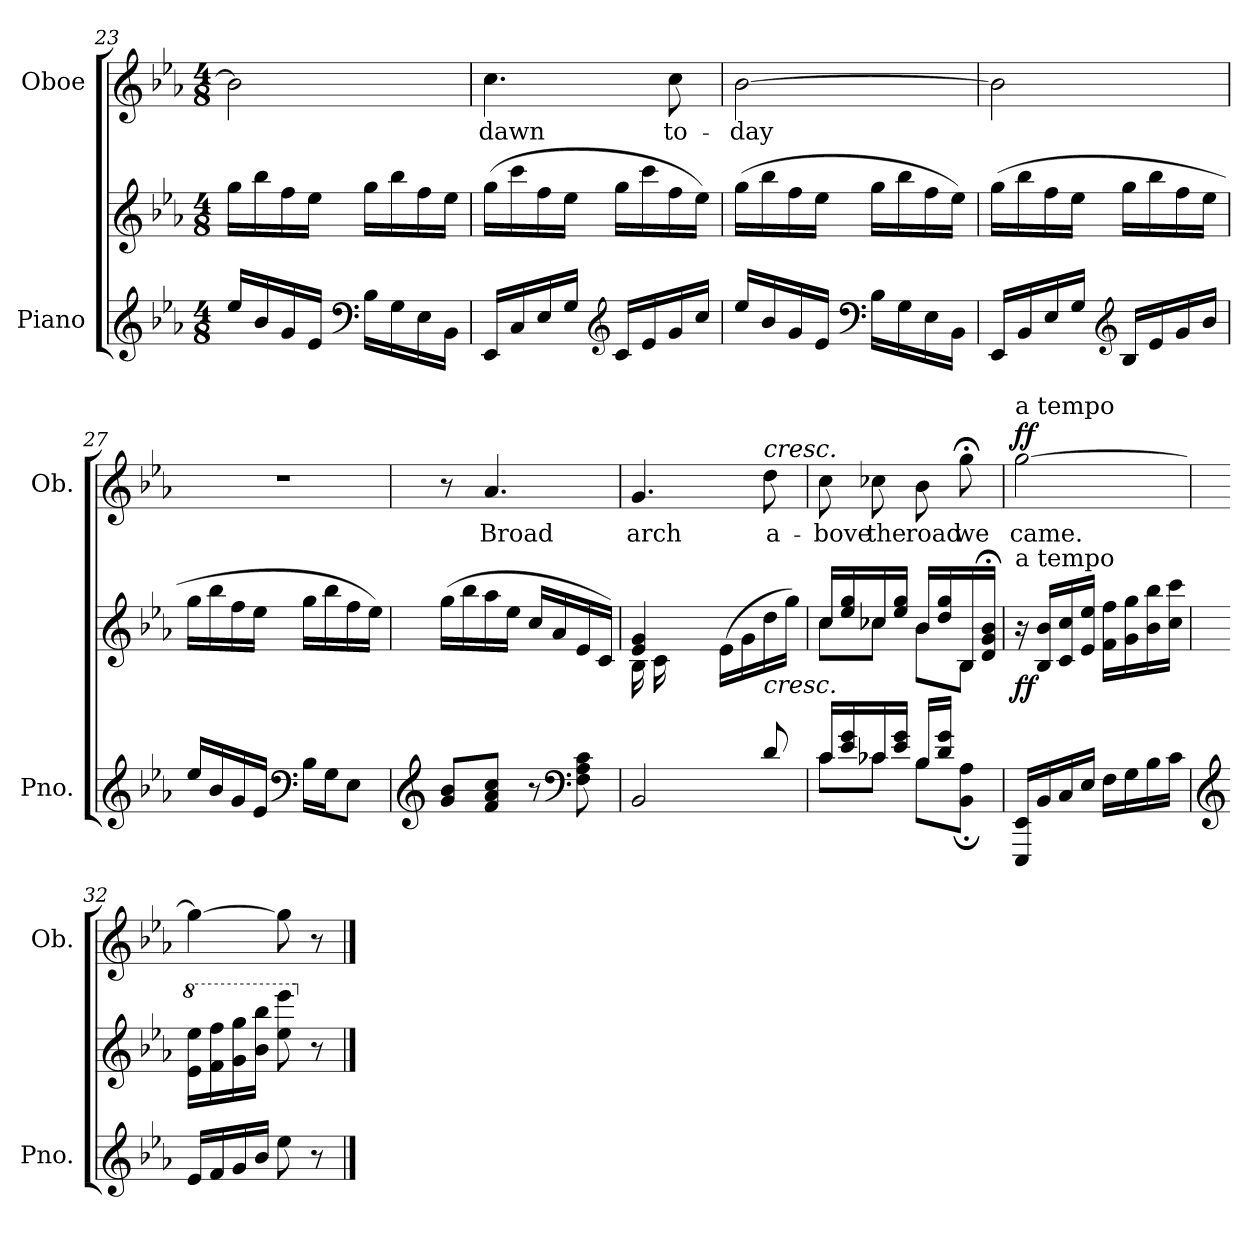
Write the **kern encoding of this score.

**kern	**kern	**dynam	**kern	**text	**dynam
*part2	*part2	*part2	*part1	*part1	*part1
*staff3	*staff2	*staff2/3	*staff1	*staff1	*staff1
*I"Piano	*	*	*I"Oboe	*	*
*I'Pno.	*	*	*I'Ob.	*	*
*clefG2	*clefG2	*	*clefG2	*	*
*k[b-e-a-]	*k[b-e-a-]	*	*k[b-e-a-]	*	*
*M4/8	*M4/8	*	*M4/8	*	*
=23	=23	=23	=23	=23	=23
16ee-/LL	16gg\LL	.	2b-\]	.	.
16b-/	16bb-\	.	.	.	.
16g/	16ff\	.	.	.	.
16e-/JJ	16ee-\JJ	.	.	.	.
*clefF4	*	*	*	*	*
16B-\LL	16gg\LL	.	.	.	.
16G\	16bb-\	.	.	.	.
16E-\	16ff\	.	.	.	.
16BB-\JJ	16ee-\JJ	.	.	.	.
=24	=24	=24	=24	=24	=24
!	!	!	!	!LO:LY:b	!
16EE-/LL	(16gg\LL	.	4.cc\	dawn	.
16C/	16ccc\	.	.	.	.
16E-/	16ff\	.	.	.	.
16G/JJ	16ee-\JJ	.	.	.	.
*clefG2	*	*	*	*	*
16c/LL	16gg\LL	.	.	.	.
16e-/	16ccc\	.	.	.	.
!	!	!	!	!LO:LY:b	!
16g/	16ff\	.	8cc\	to-	.
16cc/JJ	16ee-\JJ)	.	.	.	.
!!LO:PB:g=z
=25	=25	=25	=25	=25	=25
!	!	!	!	!LO:LY:b	!
16ee-/LL	(16gg\LL	.	[2b-\	-day	.
16b-/	16bb-\	.	.	.	.
16g/	16ff\	.	.	.	.
16e-/JJ	16ee-\JJ	.	.	.	.
*clefF4	*	*	*	*	*
16B-\LL	16gg\LL	.	.	.	.
16G\	16bb-\	.	.	.	.
16E-\	16ff\	.	.	.	.
16BB-\JJ	16ee-\JJ)	.	.	.	.
=26	=26	=26	=26	=26	=26
16EE-/LL	(16gg\LL	.	2b-\]	.	.
16BB-/	16bb-\	.	.	.	.
16E-/	16ff\	.	.	.	.
16G/JJ	16ee-\JJ	.	.	.	.
*clefG2	*	*	*	*	*
16B-/LL	16gg\LL	.	.	.	.
16e-/	16bb-\	.	.	.	.
16g/	16ff\	.	.	.	.
16b-/JJ	16ee-\JJ	.	.	.	.
=27	=27	=27	=27	=27	=27
16ee-/LL	16gg\LL	.	2r	.	.
16b-/	16bb-\	.	.	.	.
16g/	16ff\	.	.	.	.
16e-/JJ	16ee-\JJ	.	.	.	.
*clefF4	*	*	*	*	*
16B-\LL	16gg\LL	.	.	.	.
16G\J	16bb-\	.	.	.	.
8E-\J	16ff\	.	.	.	.
.	16ee-\JJ)	.	.	.	.
=28	=28	=28	=28	=28	=28
*clefG2	*	*	*	*	*
8g/ 8b-/L	(16gg\LL	.	8r	.	.
.	16bb-\	.	.	.	.
!	!	!	!	!LO:LY:b	!
8f/ 8a-/ 8cc/J	16aa-\	.	4.a-/	Broad	.
.	16ee-\JJ	.	.	.	.
8r	16cc/LL	.	.	.	.
.	16a-/	.	.	.	.
*clefF4	*	*	*	*	*
8F\ 8A-\ 8c\	16e-/	.	.	.	.
.	16c/JJ)	.	.	.	.
!!LO:LB:g=z
=29	=29	=29	=29	=29	=29
*^	*^	*	*	*	*
!	!	!	!	!	!	!LO:LY:b	!
8ryy	2BB-/	4e-/ 4g/	(16B-\LL	.	4.g/	arch	.
.	.	.	16c\	.	.	.	.
16G/	.	.	4.ryy	.	.	.	.
16B-/JJ)	.	.	.	.	.	.	.
8ryy	.	(16e-\LL	.	.	.	.	.
.	.	16g\	.	.	.	.	.
!	!	!	!	!	!LO:TX:a:i:t=cresc.	!	!
!	!	!LO:TX:b:i:t=cresc.	!	!	!	!	!
!	!	!	!	!	!	!LO:LY:b	!
8d/	.	16dd\	.	.	8dd\	a-	.
.	.	16gg\JJ)	.	.	.	.	.
=30	=30	=30	=30	=30	=30	=30	=30
!	!	!	!	!	!	!LO:LY:b	!
16c/LL	8c\L	16cc/LL	8cc\L	.	8cc\	-bove	.
16e-/ 16g/	.	16ee-/ 16gg/	.	.	.	.	.
!	!	!	!	!	!	!LO:LY:b	!
16c-X/	8c-\J	16cc-X/	8cc-\J	.	8cc-X\	the	.
16e-/ 16g/JJ	.	16ee-/ 16gg/JJ	.	.	.	.	.
!	!	!	!	!	!	!LO:LY:b	!
16B-/LL	8B-\L	16b-/LL	8b-\L	.	8b-\	road	.
16d/ 16g/JJ	.	16dd/ 16gg/	.	.	.	.	.
!	!	!	!	!	!	!LO:LY:b	!
8ryy	8BB-\; 8A-\;J	16B-/	8B-\J	.	8gg;<\	we	.
.	.	16d/;< 16g/;< 16b-/;<JJ	.	.	.	.	.
*v	*v	*	*	*	*	*	*
*	*v	*v	*	*	*	*
=31	=31	=31	=31	=31	=31
!	!	!	!LO:TX:a:t=a tempo	!	!
!	!LO:TX:a:t=a tempo	!	!	!	!
!	!	!LO:DY:b	!	!LO:LY:b	!LO:DY:a
16EEE-/ 16EE-/LL	16r	ff	[2gg\	came.	ff
16BB-/	16B-/ 16b-/LL	.	.	.	.
16C/	16c/ 16cc/	.	.	.	.
16E-/JJ	16e-/ 16ee-/JJ	.	.	.	.
16F\LL	16f\ 16ff\LL	.	.	.	.
16G\	16g\ 16gg\	.	.	.	.
16B-\	16b-\ 16bb-\	.	.	.	.
16c\JJ	16cc\ 16ccc\JJ	.	.	.	.
=32	=32	=32	=32	=32	=32
*clefG2	*	*	*	*	*
*	*8va	*	*	*	*
16e-/LL	16ee-\ 16eee-\LL	.	4gg\_	.	.
16f/	16ff\ 16fff\	.	.	.	.
16g/	16gg\ 16ggg\	.	.	.	.
16b-/JJ	16bb-\ 16bbb-\JJ	.	.	.	.
8ee-\	8eee-\ 8eeee-\	.	8gg\]	.	.
*	*X8va	*	*	*	*
8r	8r	.	8r	.	.
==	==	==	==	==	==
*-	*-	*-	*-	*-	*-
